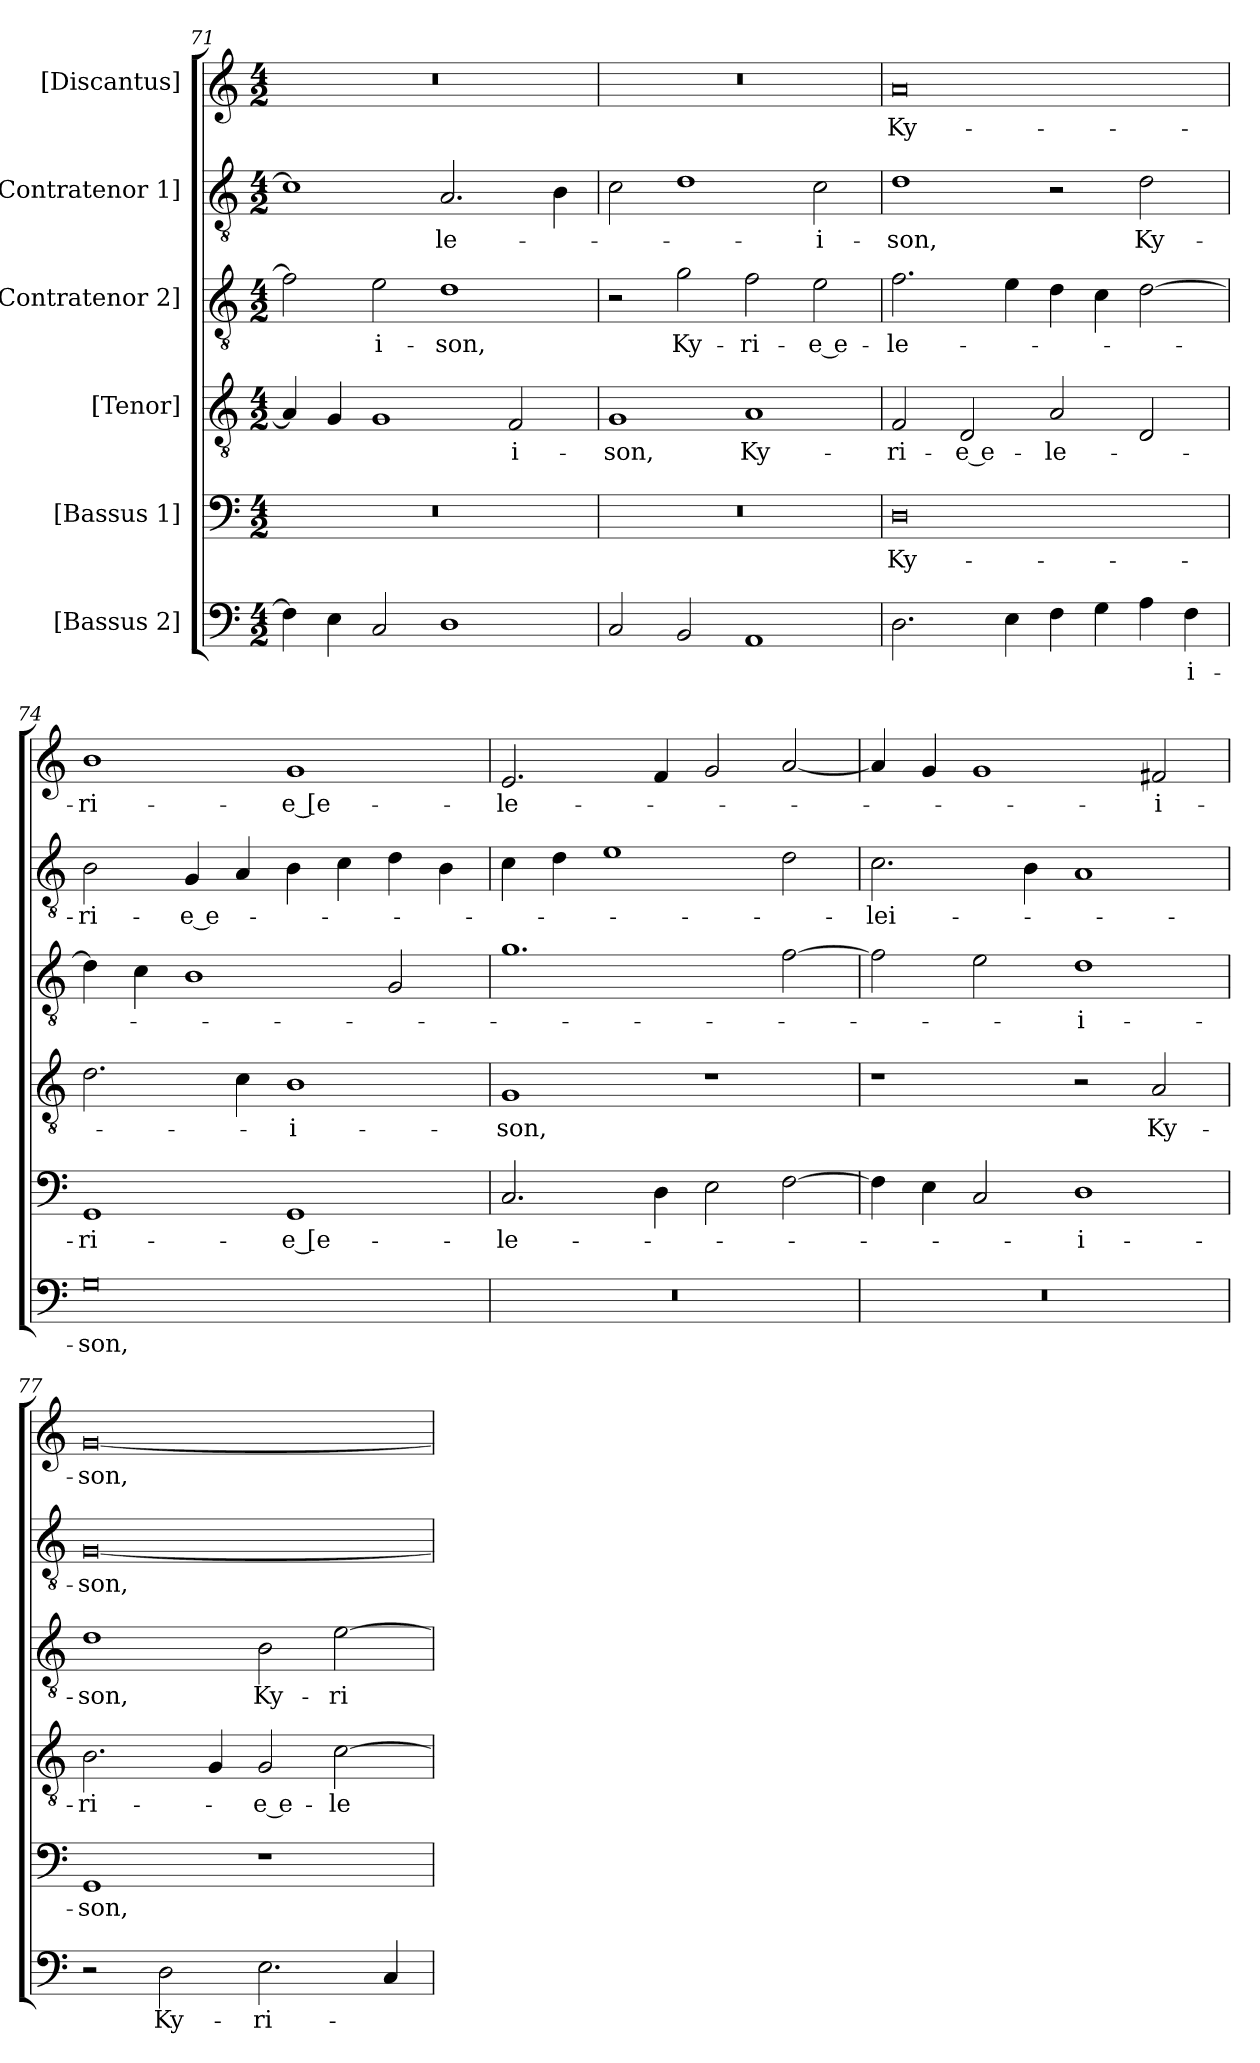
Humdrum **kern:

**kern	**text	**kern	**text	**kern	**text	**kern	**text	**kern	**text	**kern	**text
*part6	*part6	*part5	*part5	*part4	*part4	*part3	*part3	*part2	*part2	*part1	*part1
*staff6	*staff6	*staff5	*staff5	*staff4	*staff4	*staff3	*staff3	*staff2	*staff2	*staff1	*staff1
*I"[Bassus 2]	*	*I"[Bassus 1]	*	*I"[Tenor]	*	*I"[Contratenor 2]	*	*I"[Contratenor 1]	*	*I"[Discantus]	*
*clefF4	*	*clefF4	*	*clefGv2	*	*clefGv2	*	*clefGv2	*	*clefG2	*
*k[]	*	*k[]	*	*k[]	*	*k[]	*	*k[]	*	*k[]	*
*M4/2	*	*M4/2	*	*M4/2	*	*M4/2	*	*M4/2	*	*M4/2	*
=71	=71	=71	=71	=71	=71	=71	=71	=71	=71	=71	=71
4F\]	.	0r	.	4A/]	.	2f\]	.	1c\]	.	0r	.
4E\	.	.	.	4G/	.	.	.	.	.	.	.
2C/	.	.	.	1G/	.	2e\	-i-	.	.	.	.
1D\	.	.	.	.	.	1d\	-son,	2.A/	-le-	.	.
.	.	.	.	2F/	-i-	.	.	.	.	.	.
.	.	.	.	.	.	.	.	4B\	.	.	.
=72	=72	=72	=72	=72	=72	=72	=72	=72	=72	=72	=72
2C/	.	0r	.	1G/	-son,	2r	.	2c\	.	0r	.
2BB/	.	.	.	.	.	2g\	Ky-	1d\	.	.	.
1AA/	.	.	.	1A/	Ky-	2f\	-ri-	.	.	.	.
.	.	.	.	.	.	2e\	-e e-	2c\	-i-	.	.
=73	=73	=73	=73	=73	=73	=73	=73	=73	=73	=73	=73
2.D\	.	0D\	Ky-	2F/	-ri-	2.f\	-le-	1d\	-son,	0a/	Ky-
.	.	.	.	2D/	-e e-	.	.	.	.	.	.
4E\	.	.	.	.	.	4e\	.	.	.	.	.
4F\	.	.	.	2A/	-le-	4d\	.	2r	.	.	.
4G\	.	.	.	.	.	4c\	.	.	.	.	.
4A\	.	.	.	2D/	.	[2d\	.	2d\	Ky-	.	.
4F\	-i-	.	.	.	.	.	.	.	.	.	.
=74	=74	=74	=74	=74	=74	=74	=74	=74	=74	=74	=74
0G\	-son,	1GG/	-ri-	2.d\	.	4d\]	.	2B\	-ri-	1b\	-ri-
.	.	.	.	.	.	4c\	.	.	.	.	.
.	.	.	.	.	.	1B\	.	4G/	-e e-	.	.
.	.	.	.	4c\	.	.	.	4A/	.	.	.
.	.	1GG/	-e [e-	1B\	-i-	.	.	4B\	.	1g/	-e [e-
.	.	.	.	.	.	.	.	4c\	.	.	.
.	.	.	.	.	.	2G/	.	4d\	.	.	.
.	.	.	.	.	.	.	.	4B\	.	.	.
=75	=75	=75	=75	=75	=75	=75	=75	=75	=75	=75	=75
0r	.	2.C/	-le-	1G/	-son,	1.g\	.	4c\	.	2.e/	-le-
.	.	.	.	.	.	.	.	4d\	.	.	.
.	.	.	.	.	.	.	.	1e\	.	.	.
.	.	4D\	.	.	.	.	.	.	.	4f/	.
.	.	2E\	.	1r	.	.	.	.	.	2g/	.
.	.	[2F\	.	.	.	[2f\	.	2d\	.	[2a/	.
=76	=76	=76	=76	=76	=76	=76	=76	=76	=76	=76	=76
0r	.	4F\]	.	1r	.	2f\]	.	2.c\	-lei-	4a/]	.
.	.	4E\	.	.	.	.	.	.	.	4g/	.
.	.	2C/	.	.	.	2e\	.	.	.	1g/	.
.	.	.	.	.	.	.	.	4B\	.	.	.
.	.	1D\	-i-	2r	.	1d\	-i-	1A/	.	.	.
.	.	.	.	2A/	Ky-	.	.	.	.	2f#X/	-i-
=77	=77	=77	=77	=77	=77	=77	=77	=77	=77	=77	=77
2r	.	1GG/	-son,	2.B\	-ri-	1d\	-son,	[0G/	-son,	[0g/	-son,
2D\	Ky-	.	.	.	.	.	.	.	.	.	.
.	.	.	.	4G/	.	.	.	.	.	.	.
2.E\	-ri-	1r	.	2G/	-e e-	2B\	Ky-	.	.	.	.
.	.	.	.	[2c\	-le-	[2e\	-ri-	.	.	.	.
4C/	.	.	.	.	.	.	.	.	.	.	.
=	=	=	=	=	=	=	=	=	=	=	=
*-	*-	*-	*-	*-	*-	*-	*-	*-	*-	*-	*-
